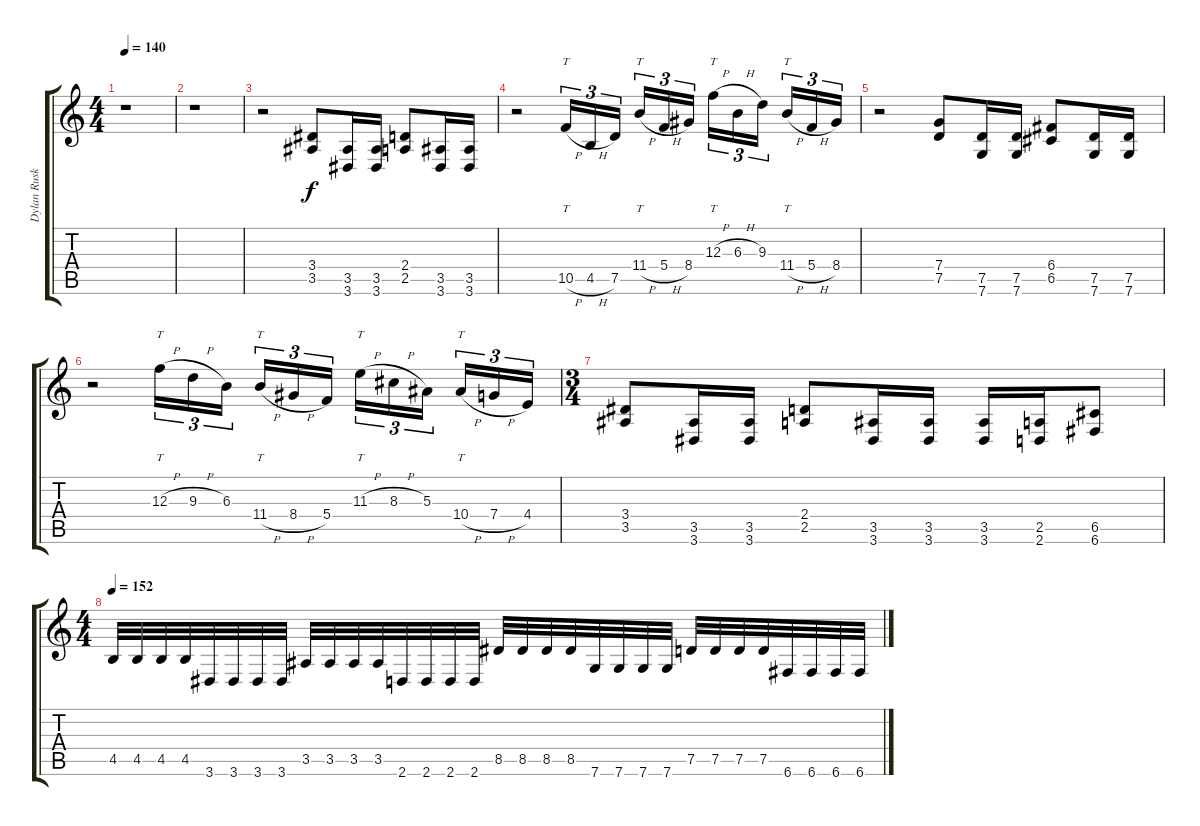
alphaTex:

\track ("Dylan Ruskin" "Dylan Rusk") {instrument distortionguitar}
\staff {score tabs}
\tuning (D4 A3 F3 C3 G2 C2) {hide}
\ts (4 4)
\tempo 140
\clef g2
\ks c
r.1{dy f} |
r.1 |
r.2 (3.4 3.5).8 (3.5 3.6).16 (3.5 3.6).16 (2.4 2.5).8 (3.5 3.6).16 (3.5 3.6).16 |
r.2 10.5{h}.16{tt tu (3 2)} 4.5{h}.16{tu (3 2)} 7.5.16{tu (3 2) beam splitsecondary} 11.4{h}.16{tt tu (3 2)} 5.4{h}.16{tu (3 2)} 8.4.16{tu (3 2)} 12.3{h}.16{tt tu (3 2)} 6.3{h}.16{tu (3 2)} 9.3.16{tu (3 2) beam splitsecondary} 11.4{h}.16{tt tu (3 2)} 5.4{h}.16{tu (3 2)} 8.4.16{tu (3 2)} |
r.2 (7.4 7.5).8 (7.5 7.6).16 (7.5 7.6).16 (6.4 6.5).8 (7.5 7.6).16 (7.5 7.6).16 |
r.2 12.3{h}.16{tt tu (3 2)} 9.3{h}.16{tu (3 2)} 6.3.16{tu (3 2) beam splitsecondary} 11.4{h}.16{tt tu (3 2)} 8.4{h}.16{tu (3 2)} 5.4.16{tu (3 2)} 11.3{h}.16{tt tu (3 2)} 8.3{h}.16{tu (3 2)} 5.3.16{tu (3 2) beam splitsecondary} 10.4{h}.16{tt tu (3 2)} 7.4{h}.16{tu (3 2)} 4.4.16{tu (3 2)} |
\ts (3 4)
(3.4 3.5).8 (3.5 3.6).16 (3.5 3.6).16 (2.4 2.5).8 (3.5 3.6).16 (3.5 3.6).16 (3.5 3.6).16 (2.5 2.6).16 (6.5 6.6).8 |
\ts (4 4)
\tempo 152
4.5.32 4.5.32 4.5.32 4.5.32 3.6.32 3.6.32 3.6.32 3.6.32 3.5.32 3.5.32 3.5.32 3.5.32 2.6.32 2.6.32 2.6.32 2.6.32 8.5.32 8.5.32 8.5.32 8.5.32 7.6.32 7.6.32 7.6.32 7.6.32 7.5.32 7.5.32 7.5.32 7.5.32 6.6.32 6.6.32 6.6.32 6.6.32
